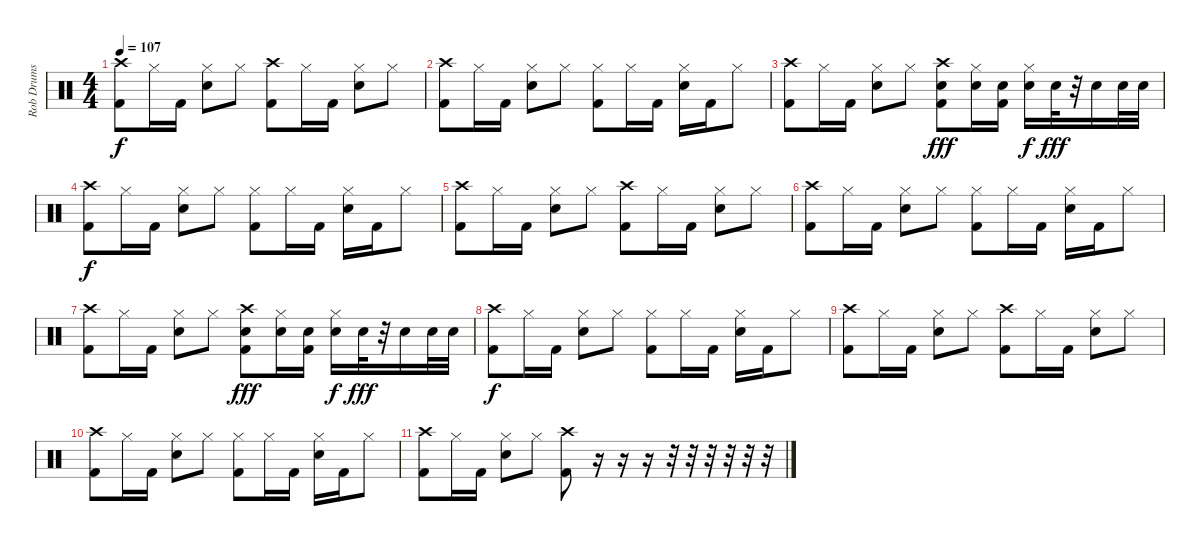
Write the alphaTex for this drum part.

\track ("Rob Drums" "Rob Drums") {instrument percussion}
\staff {score}
\articulation defaults
\ts (4 4)
\tempo 107
\clef neutral
\ks c
("Crash high (hit)" "Kick (hit) 2").8{dy f} "Hi-Hat (closed)".16 "Kick (hit) 2".16 ("Hi-Hat (closed)" "Electric Snare (hit)").8 "Hi-Hat (closed)".8 ("Crash high (hit)" "Kick (hit) 2").8 "Hi-Hat (closed)".16 "Kick (hit) 2".16 ("Hi-Hat (closed)" "Electric Snare (hit)").8 "Hi-Hat (closed)".8 |
("Crash high (hit)" "Kick (hit) 2").8 "Hi-Hat (closed)".16 "Kick (hit) 2".16 ("Hi-Hat (closed)" "Electric Snare (hit)").8 "Hi-Hat (closed)".8 ("Hi-Hat (closed)" "Kick (hit) 2").8 "Hi-Hat (closed)".16 "Kick (hit) 2".16 ("Hi-Hat (closed)" "Electric Snare (hit)").16 "Kick (hit) 2".16 "Hi-Hat (closed)".8 |
("Crash high (hit)" "Kick (hit) 2").8 "Hi-Hat (closed)".16 "Kick (hit) 2".16 ("Hi-Hat (closed)" "Electric Snare (hit)").8 "Hi-Hat (closed)".8 ("Snare (hit) 2" "Crash high (hit)" "Kick (hit) 2").8{dy fff} ("Snare (hit) 2" "Hi-Hat (closed)").16 ("Snare (hit) 2" "Kick (hit) 2").16 ("Hi-Hat (closed)" "Electric Snare (hit)").16{dy f} "Snare (hit) 2".32{dy fff} r.32 "Snare (hit) 2".16 "Snare (hit) 2".32 "Snare (hit) 2".32 |
("Crash high (hit)" "Kick (hit) 2").8{dy f} "Hi-Hat (closed)".16 "Kick (hit) 2".16 ("Hi-Hat (closed)" "Electric Snare (hit)").8 "Hi-Hat (closed)".8 ("Hi-Hat (closed)" "Kick (hit) 2").8 "Hi-Hat (closed)".16 "Kick (hit) 2".16 ("Hi-Hat (closed)" "Electric Snare (hit)").16 "Kick (hit) 2".16 "Hi-Hat (closed)".8 |
("Crash high (hit)" "Kick (hit) 2").8 "Hi-Hat (closed)".16 "Kick (hit) 2".16 ("Hi-Hat (closed)" "Electric Snare (hit)").8 "Hi-Hat (closed)".8 ("Crash high (hit)" "Kick (hit) 2").8 "Hi-Hat (closed)".16 "Kick (hit) 2".16 ("Hi-Hat (closed)" "Electric Snare (hit)").8 "Hi-Hat (closed)".8 |
("Crash high (hit)" "Kick (hit) 2").8 "Hi-Hat (closed)".16 "Kick (hit) 2".16 ("Hi-Hat (closed)" "Electric Snare (hit)").8 "Hi-Hat (closed)".8 ("Hi-Hat (closed)" "Kick (hit) 2").8 "Hi-Hat (closed)".16 "Kick (hit) 2".16 ("Hi-Hat (closed)" "Electric Snare (hit)").16 "Kick (hit) 2".16 "Hi-Hat (closed)".8 |
("Crash high (hit)" "Kick (hit) 2").8 "Hi-Hat (closed)".16 "Kick (hit) 2".16 ("Hi-Hat (closed)" "Electric Snare (hit)").8 "Hi-Hat (closed)".8 ("Snare (hit) 2" "Crash high (hit)" "Kick (hit) 2").8{dy fff} ("Snare (hit) 2" "Hi-Hat (closed)").16 ("Snare (hit) 2" "Kick (hit) 2").16 ("Hi-Hat (closed)" "Electric Snare (hit)").16{dy f} "Snare (hit) 2".32{dy fff} r.32 "Snare (hit) 2".16 "Snare (hit) 2".32 "Snare (hit) 2".32 |
("Crash high (hit)" "Kick (hit) 2").8{dy f} "Hi-Hat (closed)".16 "Kick (hit) 2".16 ("Hi-Hat (closed)" "Electric Snare (hit)").8 "Hi-Hat (closed)".8 ("Hi-Hat (closed)" "Kick (hit) 2").8 "Hi-Hat (closed)".16 "Kick (hit) 2".16 ("Hi-Hat (closed)" "Electric Snare (hit)").16 "Kick (hit) 2".16 "Hi-Hat (closed)".8 |
("Crash high (hit)" "Kick (hit) 2").8 "Hi-Hat (closed)".16 "Kick (hit) 2".16 ("Hi-Hat (closed)" "Electric Snare (hit)").8 "Hi-Hat (closed)".8 ("Crash high (hit)" "Kick (hit) 2").8 "Hi-Hat (closed)".16 "Kick (hit) 2".16 ("Hi-Hat (closed)" "Electric Snare (hit)").8 "Hi-Hat (closed)".8 |
("Crash high (hit)" "Kick (hit) 2").8 "Hi-Hat (closed)".16 "Kick (hit) 2".16 ("Hi-Hat (closed)" "Electric Snare (hit)").8 "Hi-Hat (closed)".8 ("Hi-Hat (closed)" "Kick (hit) 2").8 "Hi-Hat (closed)".16 "Kick (hit) 2".16 ("Hi-Hat (closed)" "Electric Snare (hit)").16 "Kick (hit) 2".16 "Hi-Hat (closed)".8 |
("Crash high (hit)" "Kick (hit) 2").8 "Hi-Hat (closed)".16 "Kick (hit) 2".16 ("Hi-Hat (closed)" "Electric Snare (hit)").8 "Hi-Hat (closed)".8 ("Crash high (hit)" "Kick (hit) 2").8 r.16 r.16 r.16 r.32 r.32 r.32 r.32 r.32 r.32
